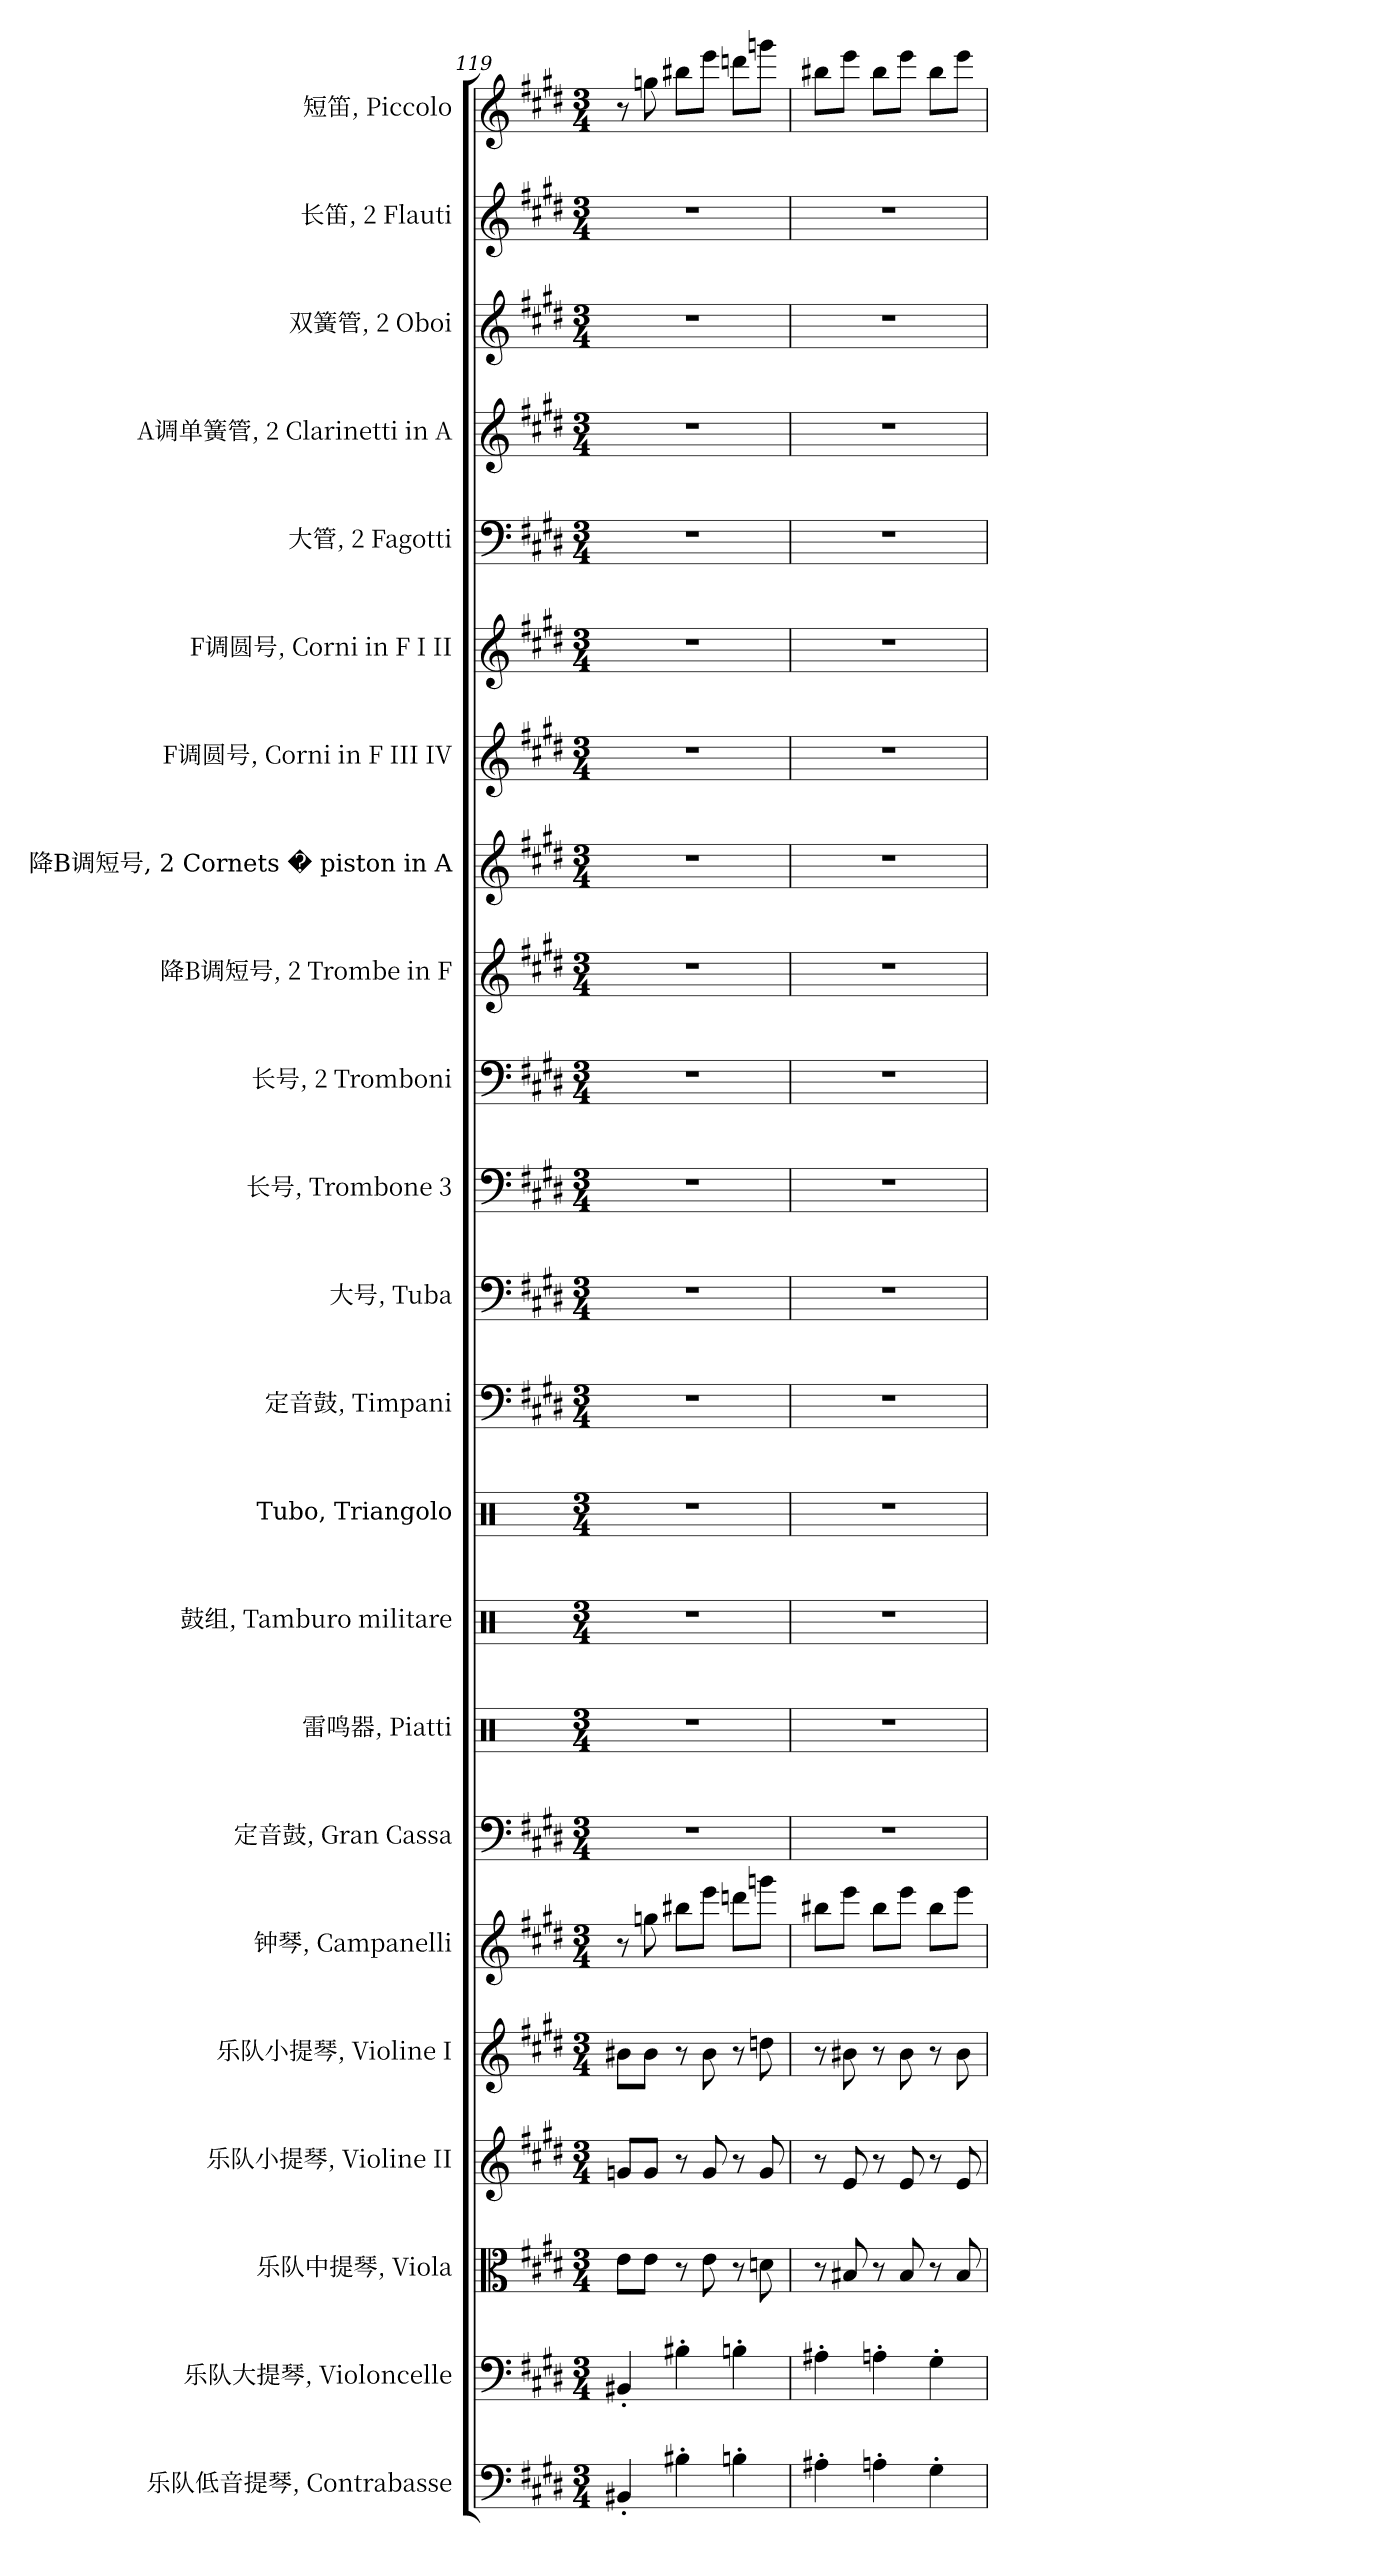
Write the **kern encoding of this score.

**kern	**kern	**kern	**kern	**kern	**kern	**kern	**kern	**kern	**kern	**kern	**kern	**kern	**kern	**kern	**kern	**kern	**kern	**kern	**kern	**kern	**kern	**kern
*part23	*part22	*part21	*part20	*part19	*part18	*part17	*part16	*part15	*part14	*part13	*part12	*part11	*part10	*part9	*part8	*part7	*part6	*part5	*part4	*part3	*part2	*part1
*staff23	*staff22	*staff21	*staff20	*staff19	*staff18	*staff17	*staff16	*staff15	*staff14	*staff13	*staff12	*staff11	*staff10	*staff9	*staff8	*staff7	*staff6	*staff5	*staff4	*staff3	*staff2	*staff1
*I"乐队低音提琴, Contrabasse	*I"乐队大提琴, Violoncelle	*I"乐队中提琴, Viola	*I"乐队小提琴, Violine II	*I"乐队小提琴, Violine I	*I"钟琴, Campanelli	*I"定音鼓, Gran Cassa	*I"雷鸣器, Piatti	*I"鼓组, Tamburo militare	*I"Tubo, Triangolo	*I"定音鼓, Timpani	*I"大号, Tuba	*I"长号, Trombone 3	*I"长号, 2 Tromboni	*I"降B调短号, 2 Trombe in F	*I"降B调短号, 2 Cornets � piston in A	*I"F调圆号, Corni in F III IV	*I"F调圆号, Corni in F I II	*I"大管, 2 Fagotti	*I"A调单簧管, 2 Clarinetti in A	*I"双簧管, 2 Oboi	*I"长笛, 2 Flauti	*I"短笛, Piccolo
*I'Cbs.	*	*	*	*	*	*	*	*	*I'Tu.	*I'Timp.	*I'Tba.	*I'Tbn.	*I'Tbn.	*	*I'B♭ Cnt.	*	*	*	*I'A Cl.	*I'Ob.	*I'Fl.	*I'Picc.
*clefF4	*clefF4	*clefC3	*clefG2	*clefG2	*clefG2	*clefF4	*clefX	*clefX	*clefX	*clefF4	*clefF4	*clefF4	*clefF4	*clefG2	*clefG2	*clefG2	*clefG2	*clefF4	*clefG2	*clefG2	*clefG2	*clefG2
*ITrd7c12	*	*	*	*	*ITrd-14c-24	*	*	*	*	*	*	*	*	*ITrd1c2	*ITrd1c2	*ITrd4c7	*ITrd4c7	*	*ITrd2c3	*	*	*ITrd-7c-12
*k[f#c#g#d#]	*k[f#c#g#d#]	*k[f#c#g#d#]	*k[f#c#g#d#]	*k[f#c#g#d#]	*k[f#c#g#d#]	*k[f#c#g#d#]	*k[]	*k[]	*k[]	*k[f#c#g#d#]	*k[f#c#g#d#]	*k[f#c#g#d#]	*k[f#c#g#d#]	*k[f#c#]	*k[f#c#]	*k[f#c#g#]	*k[f#c#g#]	*k[f#c#g#d#]	*k[f#c#g#d#a#e#b#]	*k[f#c#g#d#]	*k[f#c#g#d#]	*k[f#c#g#d#]
*M3/4	*M3/4	*M3/4	*M3/4	*M3/4	*M3/4	*M3/4	*M3/4	*M3/4	*M3/4	*M3/4	*M3/4	*M3/4	*M3/4	*M3/4	*M3/4	*M3/4	*M3/4	*M3/4	*M3/4	*M3/4	*M3/4	*M3/4
*MM107	*MM107	*MM107	*MM107	*MM107	*MM107	*MM107	*MM107	*MM107	*MM107	*MM107	*MM107	*MM107	*MM107	*MM107	*MM107	*MM107	*MM107	*MM107	*MM107	*MM107	*MM107	*MM107
=119	=119	=119	=119	=119	=119	=119	=119	=119	=119	=119	=119	=119	=119	=119	=119	=119	=119	=119	=119	=119	=119	=119
4BBB#X'/	4BB#X'/	8e\L	8gn/L	8b#X\L	8r	2.r	2.r	2.r	2.r	2.r	2.r	2.r	2.r	2.r	2.r	2.r	2.r	2.r	2.r	2.r	2.r	8r
.	.	8e\J	8g/J	8b#\J	8ggggn\	.	.	.	.	.	.	.	.	.	.	.	.	.	.	.	.	8gggn\
*	*	*	*	*	*	*	*	*	*	*	*	*	*	*	*	*	*	*	*	*	*	*MM109
4BB#X'\	4B#X'\	8r	8r	8r	8bbbb#X\L	.	.	.	.	.	.	.	.	.	.	.	.	.	.	.	.	8bbb#X\L
.	.	8e\	8g/	8b#\	8eeeee\J	.	.	.	.	.	.	.	.	.	.	.	.	.	.	.	.	8eeee\J
4BBn'\	4Bn'\	8r	8r	8r	8dddddn\L	.	.	.	.	.	.	.	.	.	.	.	.	.	.	.	.	8ddddn\L
.	.	8dn\	8g/	8ddn\	8gggggn\J	.	.	.	.	.	.	.	.	.	.	.	.	.	.	.	.	8ggggn\J
=120	=120	=120	=120	=120	=120	=120	=120	=120	=120	=120	=120	=120	=120	=120	=120	=120	=120	=120	=120	=120	=120	=120
*	*	*	*	*	*	*	*	*	*	*	*	*	*	*	*	*	*	*	*	*	*	*MM107
4AA#X'\	4A#X'\	8r	8r	8r	8bbbb#X\L	2.r	2.r	2.r	2.r	2.r	2.r	2.r	2.r	2.r	2.r	2.r	2.r	2.r	2.r	2.r	2.r	8bbb#X\L
.	.	8B#X/	8e/	8b#X\	8eeeee\J	.	.	.	.	.	.	.	.	.	.	.	.	.	.	.	.	8eeee\J
*	*	*	*	*	*	*	*	*	*	*	*	*	*	*	*	*	*	*	*	*	*	*MM109
4AAn'\	4An'\	8r	8r	8r	8bbbb#\L	.	.	.	.	.	.	.	.	.	.	.	.	.	.	.	.	8bbb#\L
.	.	8B#/	8e/	8b#\	8eeeee\J	.	.	.	.	.	.	.	.	.	.	.	.	.	.	.	.	8eeee\J
4GG#'\	4G#'\	8r	8r	8r	8bbbb#\L	.	.	.	.	.	.	.	.	.	.	.	.	.	.	.	.	8bbb#\L
.	.	8B#/	8e/	8b#\	8eeeee\J	.	.	.	.	.	.	.	.	.	.	.	.	.	.	.	.	8eeee\J
=	=	=	=	=	=	=	=	=	=	=	=	=	=	=	=	=	=	=	=	=	=	=
*-	*-	*-	*-	*-	*-	*-	*-	*-	*-	*-	*-	*-	*-	*-	*-	*-	*-	*-	*-	*-	*-	*-
